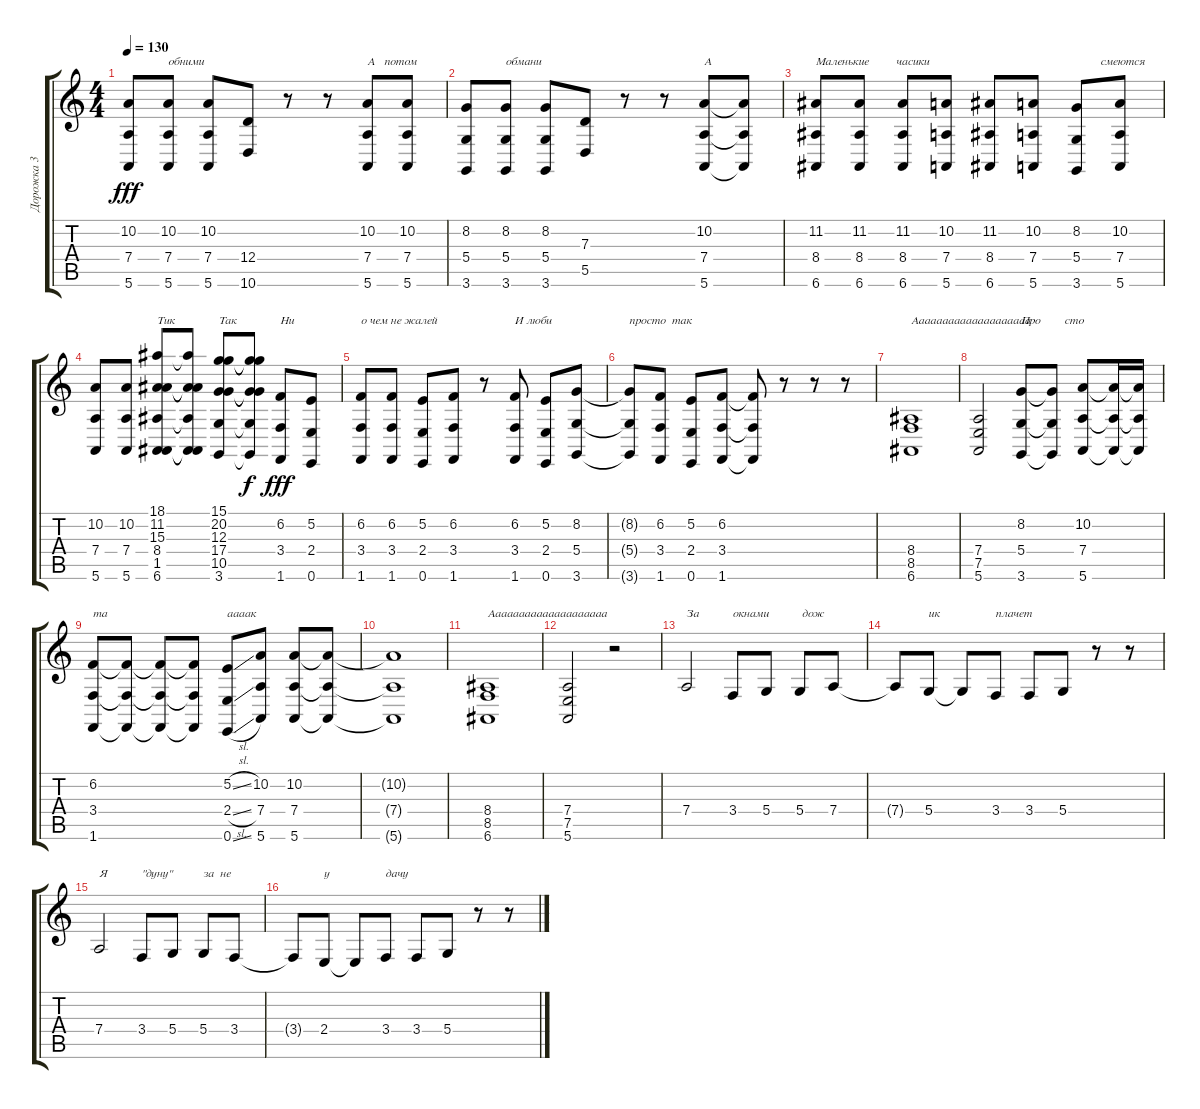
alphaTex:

\track ("Дорожка 3" "Дорожка 3") {instrument bassoon}
\staff {score tabs}
\tuning (E4 B3 G3 D3 A2 E2) {hide}
\ts (4 4)
\tempo 130
\clef g2
\ks c
(10.2 7.4 5.6).8{dy fff} (10.2 7.4 5.6).8{txt "обними"} (10.2 7.4 5.6).8 (12.4 10.6).8 r.8 r.8 (10.2 7.4 5.6).8{txt "А   потом"} (10.2 7.4 5.6).8 |
(8.2 5.4 3.6).8 (8.2 5.4 3.6).8{txt "обмани"} (8.2 5.4 3.6).8 (7.3 5.5).8 r.8 r.8 (10.2 7.4 5.6).8{txt "А"} (10.2{t} 7.4{t} 5.6{t}).8 |
(11.2 8.4 6.6).8{txt "Маленькие         часики"} (11.2 8.4 6.6).8 (11.2 8.4 6.6).8 (10.2 7.4 5.6).8 (11.2 8.4 6.6).8 (10.2 7.4 5.6).8 (8.2 5.4 3.6).8{txt "        смеются"} (10.2 7.4 5.6).8 |
(10.2 7.4 5.6).8 (10.2 7.4 5.6).8 (18.1 11.2 15.3 8.4 1.5 6.6).8{txt "Тик" instrument musicbox} (18.1{t} 11.2{t} 15.3{t} 8.4{t} 1.5{t} 6.6{t}).8 (15.1 20.2 12.3 17.4 10.5 3.6).8{txt "Так"} (15.1{t} 20.2{t} 12.3{t} 17.4{t} 10.5{t} 3.6{t}).8{dy f instrument bassoon} (6.2 3.4 1.6).8{txt "Ни" dy fff} (5.2 2.4 0.6).8 |
(6.2 3.4 1.6).8{txt "о чем не жалей"} (6.2 3.4 1.6).8 (5.2 2.4 0.6).8 (6.2 3.4 1.6).8 r.8 (6.2 3.4 1.6).8{txt "И люби"} (5.2 2.4 0.6).8 (8.2 5.4 3.6).8 |
(8.2{t} 5.4{t} 3.6{t}).8{txt "просто  так"} (6.2 3.4 1.6).8 (5.2 2.4 0.6).8 (6.2 3.4 1.6).8 (6.2{t} 3.4{t} 1.6{t}).8 r.8 r.8 r.8 |
(8.4 8.5 6.6).1{txt "Аааааааааааааааааааа"} |
(7.4 7.5 5.6).2 (8.2 5.4 3.6).8{txt "Про        сто"} (8.2{t} 5.4{t} 3.6{t}).8 (10.2 7.4 5.6).8 (10.2{t} 7.4{t} 5.6{t}).16 (10.2{t} 7.4{t} 5.6{t}).16 |
(6.2 3.4 1.6).8{txt "та"} (6.2{t} 3.4{t} 1.6{t}).8 (6.2{t} 3.4{t} 1.6{t}).8 (6.2{t} 3.4{t} 1.6{t}).8 (5.2{sl} 2.4{sl} 0.6{sl}).8{txt "аааак"} (10.2 7.4 5.6).8 (10.2 7.4 5.6).8 (10.2{t} 7.4{t} 5.6{t}).8 |
(10.2{t} 7.4{t} 5.6{t}).1 |
(8.4 8.5 6.6).1{txt "Аааааааааааааааааааа"} |
(7.4 7.5 5.6).2 r.2 |
7.4.2{txt "За"} 3.4.8{txt "окнами           дож"} 5.4.8 5.4.8 7.4.8 |
7.4{t}.8 5.4.8{txt "ик"} 5.4{t}.8 3.4.8{txt "плачет"} 3.4.8 5.4.8 r.8 r.8 |
7.4.2{txt "Я"} 3.4.8{txt "\"дуну\""} 5.4.8 5.4.8{txt "за  не"} 3.4.8 |
3.4{t}.8 2.4.8{txt "у"} 2.4{t}.8 3.4.8{txt "дачу"} 3.4.8 5.4.8 r.8 r.8
